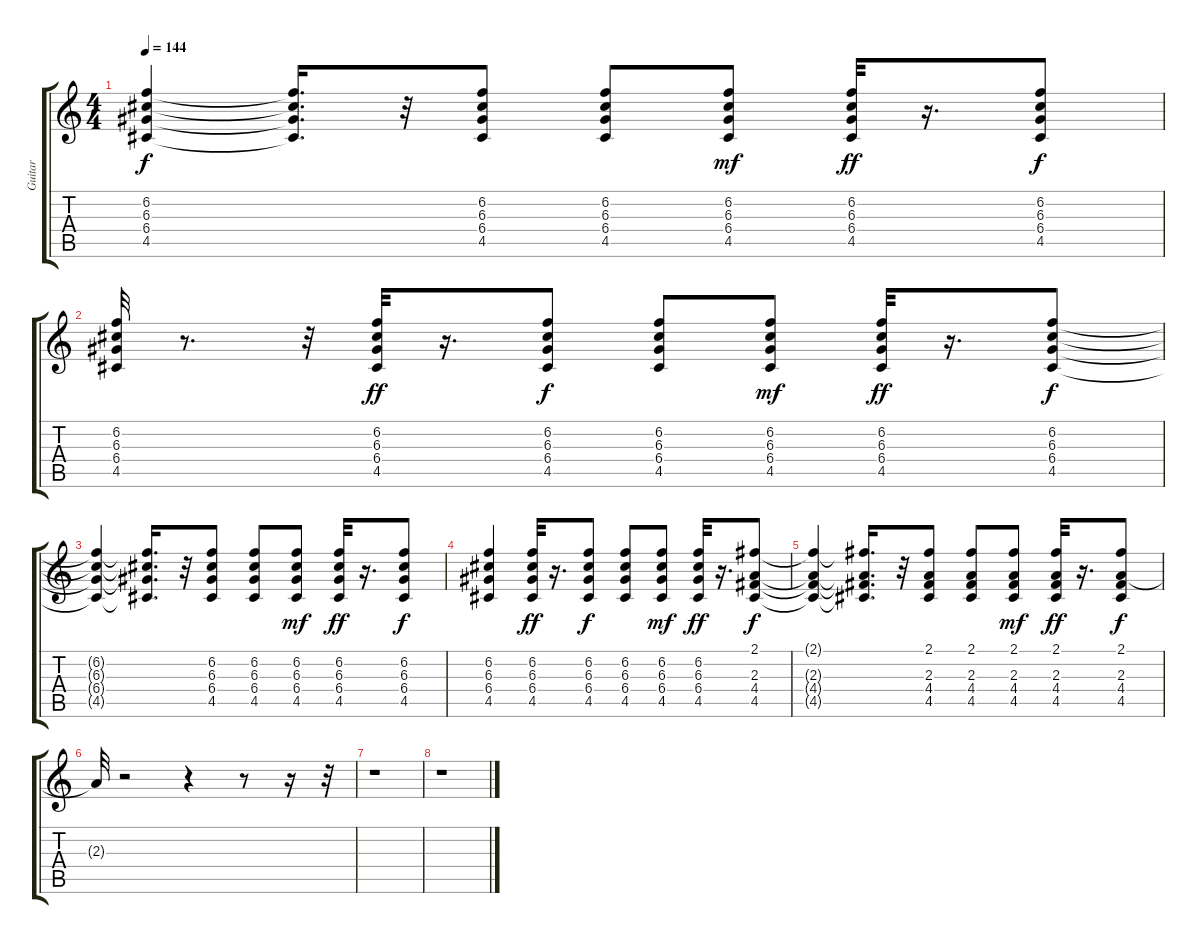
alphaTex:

\track ("Guitar" "Guitar") {instrument acousticguitarsteel}
\staff {score tabs}
\tuning (E4 B3 G3 D3 A2 E2) {hide}
\ts (4 4)
\tempo 144
\clef g2
\ks c
(6.2{t} 6.3{t} 6.4{t} 4.5{t}).4{dy f} (6.2{t} 6.3{t} 6.4{t} 4.5{t}).16{d} r.32 (6.2 6.3 6.4 4.5).8 (6.2 6.3 6.4 4.5).8 (6.2 6.3 6.4 4.5).8{dy mf} (6.2 6.3 6.4 4.5).32{dy ff} r.16{d} (6.2 6.3 6.4 4.5).8{dy f} |
(6.2 6.3 6.4 4.5).32 r.8{d} r.32 (6.2 6.3 6.4 4.5).32{dy ff} r.16{d} (6.2 6.3 6.4 4.5).8{dy f} (6.2 6.3 6.4 4.5).8 (6.2 6.3 6.4 4.5).8{dy mf} (6.2 6.3 6.4 4.5).32{dy ff} r.16{d} (6.2 6.3 6.4 4.5).8{dy f} |
(6.2{t} 6.3{t} 6.4{t} 4.5{t}).4 (6.2{t} 6.3{t} 6.4{t} 4.5{t}).16{d} r.32 (6.2 6.3 6.4 4.5).8 (6.2 6.3 6.4 4.5).8 (6.2 6.3 6.4 4.5).8{dy mf} (6.2 6.3 6.4 4.5).32{dy ff} r.16{d} (6.2 6.3 6.4 4.5).8{dy f} |
(6.2 6.3 6.4 4.5).4 (6.2 6.3 6.4 4.5).32{dy ff} r.16{d} (6.2 6.3 6.4 4.5).8{dy f} (6.2 6.3 6.4 4.5).8 (6.2 6.3 6.4 4.5).8{dy mf} (6.2 6.3 6.4 4.5).32{dy ff} r.16{d} (2.1 2.3 4.4 4.5).8{dy f} |
(2.1{t} 2.3{t} 4.4{t} 4.5{t}).4 (2.1{t} 2.3{t} 4.4{t} 4.5{t}).16{d} r.32 (2.1 2.3 4.4 4.5).8 (2.1 2.3 4.4 4.5).8 (2.1 2.3 4.4 4.5).8{dy mf} (2.1 2.3 4.4 4.5).32{dy ff} r.16{d} (2.1 2.3 4.4 4.5).8{dy f} |
2.3{t}.32 r.2 r.4 r.8 r.16 r.32 |
r.1 |
r.1
